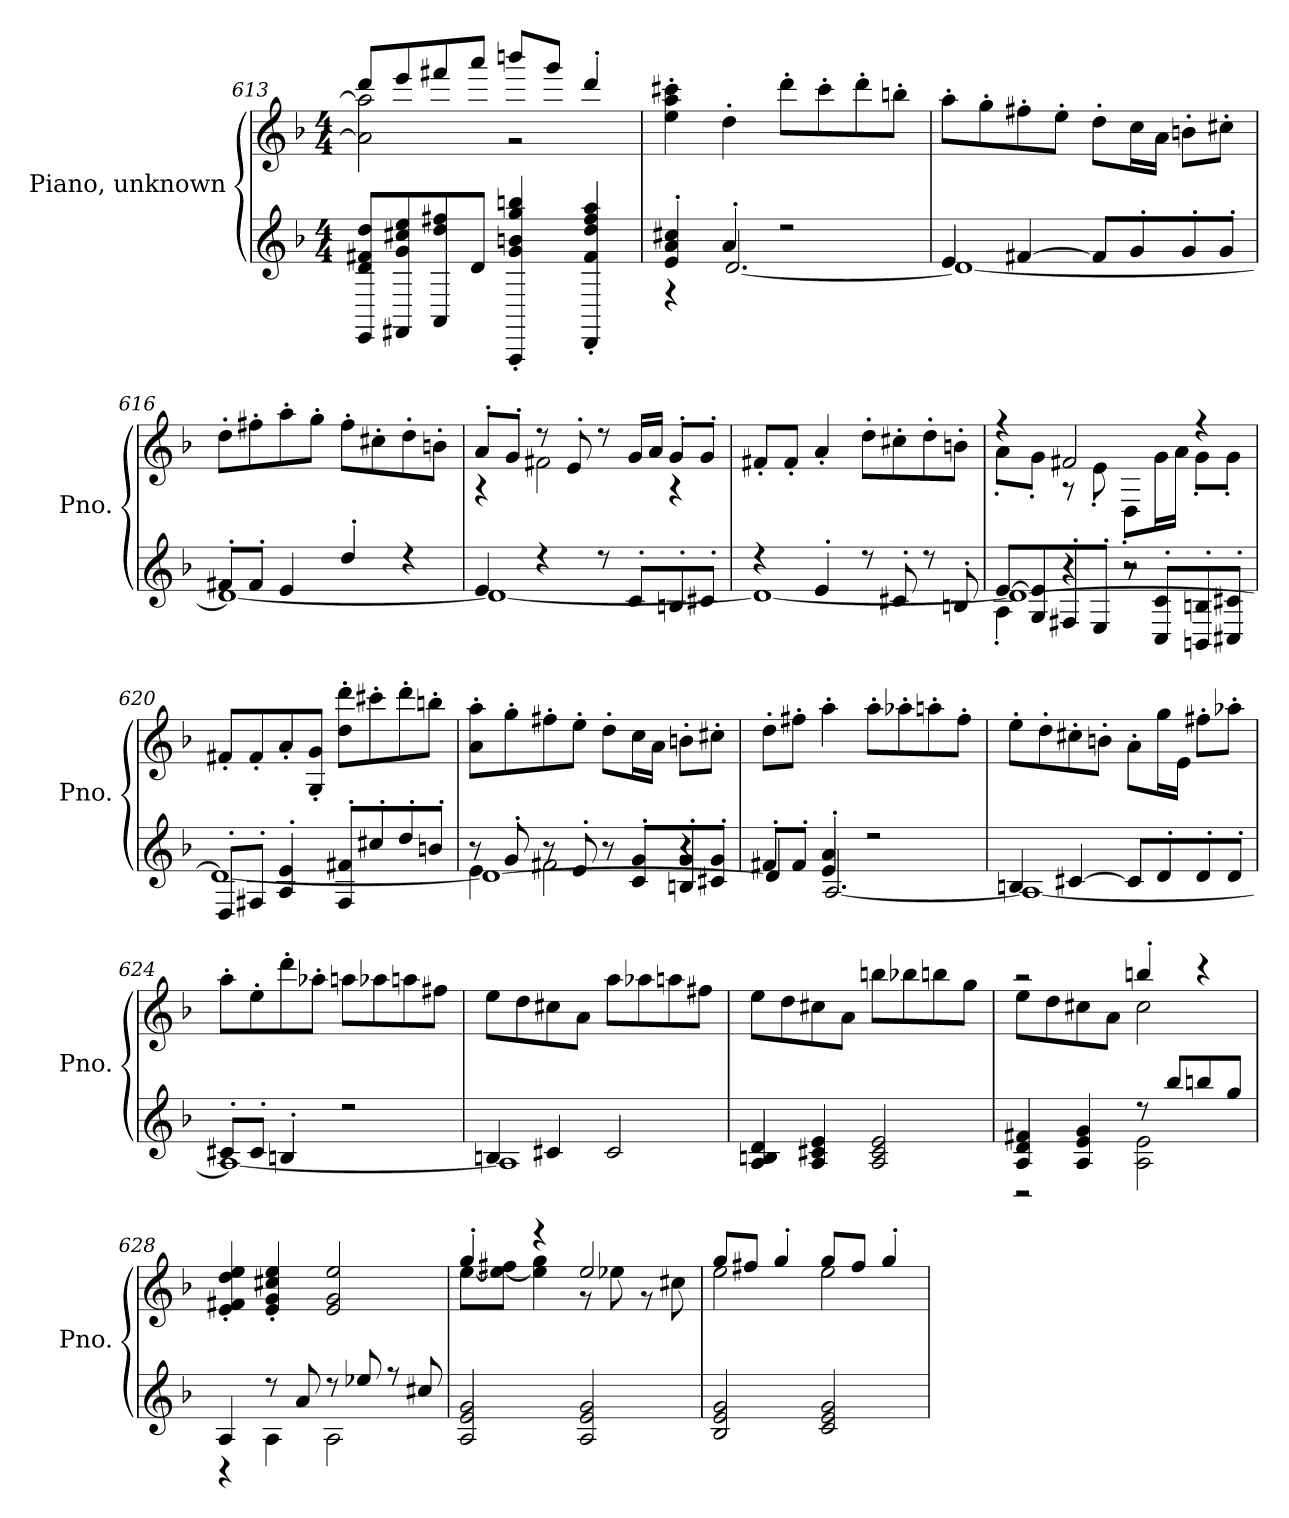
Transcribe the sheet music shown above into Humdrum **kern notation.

**kern	**kern
*part1	*part1
*staff2	*staff1
*I"Piano, unknown	*
*I'Pno.	*
*clefG2	*clefG2
*k[b-]	*k[b-]
*M4/4	*M4/4
=613	=613
*	*^
8EE/ 8d/ 8f#X/ 8dd/L	8ddd/L	2a\] 2aa\]
8FF#X/ 8g/ 8cc#X/ 8ee/	8eee/	.
8AA/ 8dd/ 8ff#X/	8fff#X/	.
8d/J	8aaa/J	.
4AAA/' 4g/' 4bn/' 4gg/' 4bbn/'	8bbbn/L	2r
.	8ggg/J	.
4DD/' 4f#/' 4dd/' 4ff#/' 4aa/'	4ddd'/	.
*	*v	*v
!!LO:PB:g=z
=614	=614
*^	*
4e/' 4a/' 4cc#X/'	4r	4ee\' 4aa\' 4ccc#X\'
4a'/	[2.d/	4dd'\
2r	.	8ddd'\L
.	.	8ccc#'\
.	.	8ddd'\
.	.	8bbn'\J
=615	=615	=615
4e/	1d_	8aa'\L
.	.	8gg'\
[4f#X/	.	8ff#X'\
.	.	8ee'\J
8f#/L]	.	8dd'\L
8g'/	.	16cc\L
.	.	16a\JJ
8g'/	.	8bn'\L
8g'/J	.	8cc#X'\J
=616	=616	=616
8f#X'/L	1d_	8dd'\L
8f#'/J	.	8ff#X'\
4e/	.	8aa'\
.	.	8gg'\J
4dd'/	.	8ff#'\L
.	.	8cc#X'\
4r	.	8dd'\
.	.	8bn'\J
=617	=617	=617
*	*	*^
4e/	1d_	8a'/L	4r
.	.	8g'/J	.
4r	.	8r	2f#X\
.	.	8e'/	.
8r	.	8r	.
8c'/L	.	16g/LL	.
.	.	16a/JJ	.
8Bn'/	.	8g'/L	4r
8c#X'/J	.	8g'/J	.
*	*	*v	*v
!!LO:LB:g=z
=618	=618	=618
4r	1d_	8f#X'/L
.	.	8f#'/J
4e'/	.	4a'/
8r	.	8dd'\L
8c#X'/	.	8cc#X'\
8r	.	8dd'\
8Bn'/	.	8bn'\J
=619	=619	=619
*	*^	*^
[8e/L	4A'\	1d_	4r	8a'\L
8G/ 8e/]	.	.	.	8g'\J
8F#X'/	4r	.	2f#X/	8r
8E'/J	.	.	.	8e'\
8r	2r	.	.	8D'\L
8C/' 8c/'L	.	.	.	16g\L
.	.	.	.	16a\JJ
8BBn/' 8Bn/'	.	.	4r	8g'\L
8C#X/' 8c#X/'J	.	.	.	8g'\J
*	*v	*v	*	*
*	*	*v	*v
=620	=620	=620
8D'/L	1d_	8f#X'/L
8F#X'/J	.	8f#'/
4A/' 4e/'	.	8a'/
.	.	8G/' 8g/'J
8F#/' 8f#X/'L	.	8dd\' 8ddd\'L
8cc#X'/	.	8ccc#X'\
8dd'/	.	8ddd'\
8bn'/J	.	8bbn'\J
!!LO:LB:g=z
=621	=621	=621
*	*^	*
8r	4e\	1d_	8a\' 8aa\'L
8g'/	.	.	8gg'\
8r	2f#X\	.	8ff#X'\
8e'/	.	.	8ee'\J
8r	.	.	8dd'\L
8c/' 8g/'L	.	.	16cc\L
.	.	.	16a\JJ
8Bn/' 8g/'	4r	.	8bn'\L
8c#X/' 8g/'J	.	.	8cc#X'\J
*	*v	*v	*
=622	=622	=622
8f#X'/L	4d/]	8dd'\L
8f#'/J	.	8ff#X'\J
4e/' 4a/'	[2.A/	4aa'\
2r	.	8aa'\L
.	.	8aa-X'\
.	.	8aan'\
.	.	8ff#'\J
=623	=623	=623
4Bn/	1A_	8ee'\L
.	.	8dd'\
[4c#X/	.	8cc#X'\
.	.	8bn'\J
8c#/L]	.	8a'\L
8d'/	.	16gg\L
.	.	16e\JJ
8d'/	.	8ff#X'\L
8d'/J	.	8aa-X'\J
!!LO:LB:g=z
=624	=624	=624
8c#X'/L	1A_	8aa'\L
8c#'/J	.	8ee'\
4Bn'/	.	8ddd'\
.	.	8aa-X'\J
2r	.	8aan\L
.	.	8aa-X\
.	.	8aan\
.	.	8ff#X\J
=625	=625	=625
4Bn/	1A]	8ee\L
.	.	8dd\
4c#X/	.	8cc#X\
.	.	8a\J
2c#/	.	8aa\L
.	.	8aa-X\
.	.	8aan\
.	.	8ff#X\J
*v	*v	*
=626	=626
4A/ 4Bn/ 4d/	8ee\L
.	8dd\
4A/ 4c#X/ 4e/	8cc#X\
.	8a\J
2A/ 2c#/ 2e/	8bbn\L
.	8bb-X\
.	8bbn\
.	8gg\J
!!LO:LB:g=z
=627	=627
*^	*^
4A/ 4d/ 4f#X/	2r	2r	8ee\L
.	.	.	8dd\
4A/ 4e/ 4g/	.	.	8cc#X\
.	.	.	8a\J
8r	2A\ 2e\	4bbn'/	2cc#\
8bb-/L	.	.	.
8bbn/	.	4r	.
8gg/J	.	.	.
*	*	*v	*v
=628	=628	=628
4A/	4r	4e/' 4f#X/' 4dd/' 4ee/'
8r	4A\	4e/' 4g/' 4cc#X/' 4ee/'
8a/	.	.
8r	2A\	2e/ 2g/ 2ee/
8ee-X/	.	.
8r	.	.
8cc#X/	.	.
*v	*v	*
=629	=629
*	*^
2A/ 2e/ 2g/	4gg'/	[8ee\L
.	.	8ee\_ 8ff#X\J
.	4r	4ee\] 4gg\
2A/ 2e/ 2g/	2ee/	8r
.	.	8ee-X\
.	.	8r
.	.	8cc#X\
=630	=630	=630
2B-/ 2e/ 2g/	8gg/L	2ee\
.	8ff#X/J	.
.	4gg'/	.
2c/ 2e/ 2g/	8gg/L	2ee\
.	8ff#/J	.
.	4gg'/	.
*	*v	*v
=	=
*-	*-
